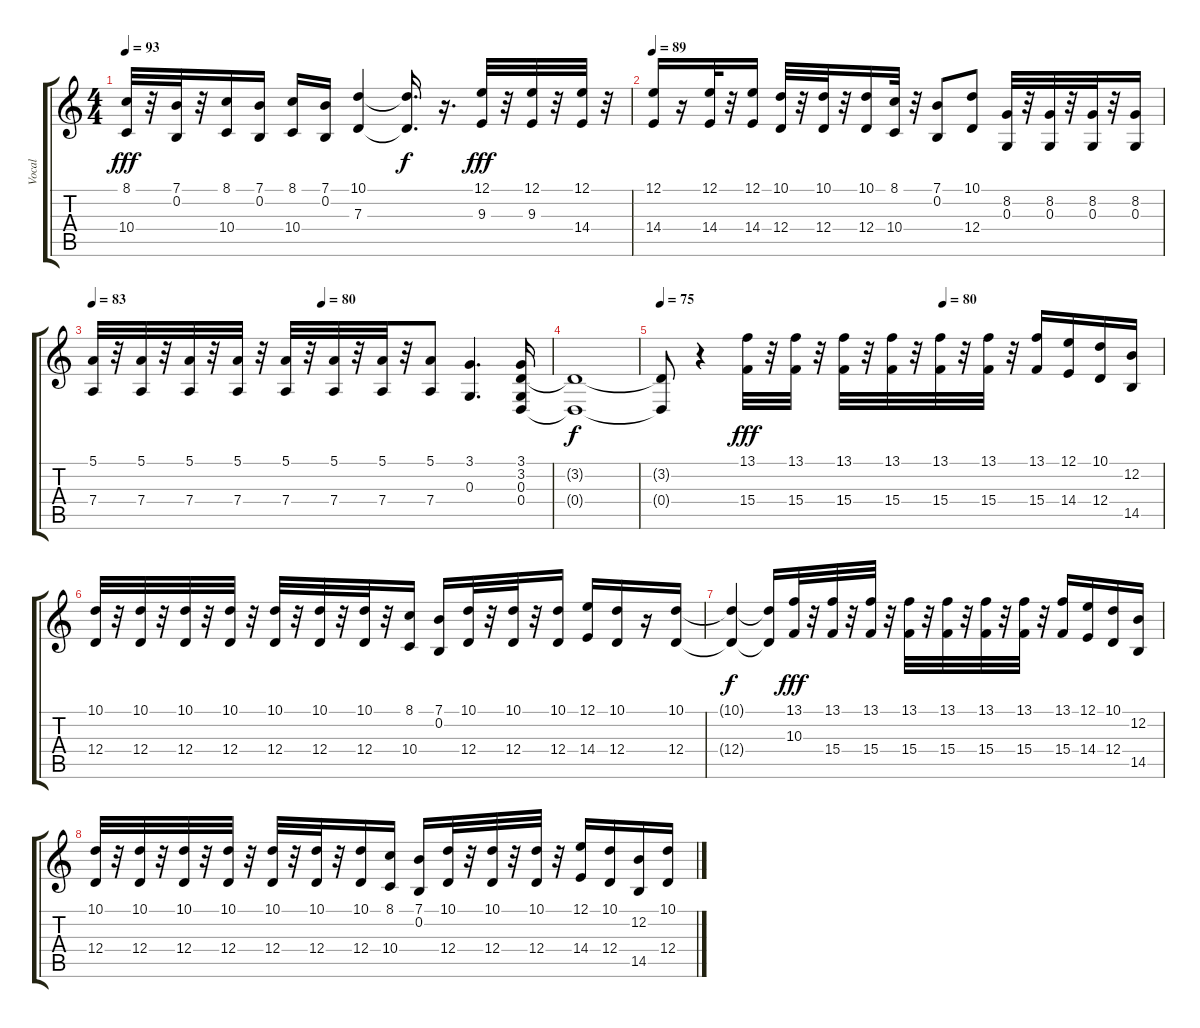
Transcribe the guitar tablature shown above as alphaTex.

\track ("Vocal" "Vocal") {instrument synthbrass2}
\staff {score tabs}
\tuning (E4 B3 G3 D3 A2 E2) {hide}
\ts (4 4)
\tempo 93
\clef g2
\ks c
(8.1 10.4).32{dy fff} r.32 (7.1 0.2).32 r.32 (8.1 10.4).16 (7.1 0.2).16 (8.1 10.4).16 (7.1 0.2).16 (10.1 7.3).4 (10.1{t} 7.3{t}).16{d dy f} r.16{d} (12.1 9.3).32{dy fff} r.32 (12.1 9.3).32 r.32 (12.1 14.4).32 r.32 |
\tempo 89
(12.1 14.4).16 r.16 (12.1 14.4).32 r.32 (12.1 14.4).16 (10.1 12.4).32 r.32 (10.1 12.4).32 r.32 (10.1 12.4).16 (8.1 10.4).32 r.32 (7.1 0.2).8 (10.1 12.4).8 (8.2 0.3).32 r.32 (8.2 0.3).32 r.32 (8.2 0.3).32 r.32 (8.2 0.3).16 |
\tempo 83
\tempo (80 0.5)
(5.1 7.4).32 r.32 (5.1 7.4).32 r.32 (5.1 7.4).32 r.32 (5.1 7.4).32 r.32 (5.1 7.4).32 r.32 (5.1 7.4).32 r.32 (5.1 7.4).32 r.32 (5.1 7.4).8 (3.1 0.3).4{d} (3.1 3.2 0.3 0.4).16 |
(3.2{t} 0.4{t}).1{dy f} |
\tempo 75
\tempo (80 0.5625)
(3.2{t} 0.4{t}).8 r.4 (13.1 15.4).32{dy fff volume 11} r.32 (13.1 15.4).32 r.32 (13.1 15.4).32 r.32 (13.1 15.4).32 r.32 (13.1 15.4).32 r.32 (13.1 15.4).32 r.32 (13.1 15.4).16 (12.1 14.4).16 (10.1 12.4).16 (12.2 14.5).16 |
(10.1 12.4).32 r.32 (10.1 12.4).32 r.32 (10.1 12.4).32 r.32 (10.1 12.4).32 r.32 (10.1 12.4).32 r.32 (10.1 12.4).32 r.32 (10.1 12.4).32 r.32 (8.1 10.4).16 (7.1 0.2).16 (10.1 12.4).32 r.32 (10.1 12.4).32 r.32 (10.1 12.4).16 (12.1 14.4).16 (10.1 12.4).16 r.16 (10.1 12.4).16 |
(10.1{t} 12.4{t}).4{dy f} (10.1{t} 12.4{t}).16 (13.1 10.3).32{dy fff} r.32 (13.1 15.4).32 r.32 (13.1 15.4).32 r.32 (13.1 15.4).32 r.32 (13.1 15.4).32 r.32 (13.1 15.4).32 r.32 (13.1 15.4).32 r.32 (13.1 15.4).16 (12.1 14.4).16 (10.1 12.4).16 (12.2 14.5).16 |
(10.1 12.4).32 r.32 (10.1 12.4).32 r.32 (10.1 12.4).32 r.32 (10.1 12.4).32 r.32 (10.1 12.4).32 r.32 (10.1 12.4).32 r.32 (10.1 12.4).16 (8.1 10.4).16 (7.1 0.2).16 (10.1 12.4).32 r.32 (10.1 12.4).32 r.32 (10.1 12.4).32 r.32 (12.1 14.4).16 (10.1 12.4).16 (12.2 14.5).16 (10.1 12.4).16
